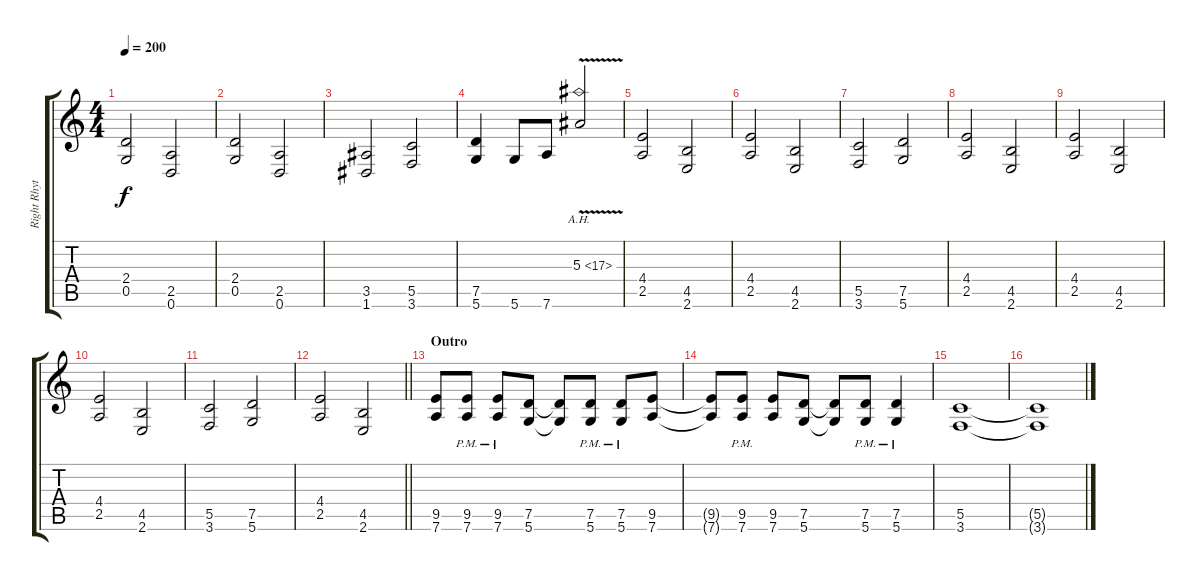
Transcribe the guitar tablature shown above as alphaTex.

\track ("Right Rhythm Gtr" "Right Rhyt") {mute instrument distortionguitar}
\staff {score tabs}
\tuning (D4 A3 F3 C3 G2 D2) {hide}
\ts (4 4)
\tempo 200
\clef g2
\ks c
(2.4 0.5).2{dy f} (2.5 0.6).2 |
(2.4 0.5).2 (2.5 0.6).2 |
(3.5 1.6).2 (5.5 3.6).2 |
(7.5 5.6).4 5.6.8 7.6.8 5.3{ah 12 v}.2 |
(4.4 2.5).2 (4.5 2.6).2 |
(4.4 2.5).2 (4.5 2.6).2 |
(5.5 3.6).2 (7.5 5.6).2 |
(4.4 2.5).2 (4.5 2.6).2 |
(4.4 2.5).2 (4.5 2.6).2 |
(4.4 2.5).2 (4.5 2.6).2 |
(5.5 3.6).2 (7.5 5.6).2 |
\barLineRight lightlight
(4.4 2.5).2 (4.5 2.6).2 |
\section ("" "Outro")
(9.5 7.6).8 (9.5{pm} 7.6{pm}).8 (9.5{pm} 7.6{pm}).8 (7.5 5.6).8 (7.5{t} 5.6{t}).8 (7.5{pm} 5.6{pm}).8 (7.5{pm} 5.6{pm}).8 (9.5 7.6).8 |
(9.5{t} 7.6{t}).8 (9.5{pm} 7.6{pm}).8 (9.5 7.6).8 (7.5 5.6).8 (7.5{t} 5.6{t}).8 (7.5{pm} 5.6{pm}).8 (7.5{pm} 5.6{pm}).4 |
(5.5 3.6).1 |
(5.5{t} 3.6{t}).1
